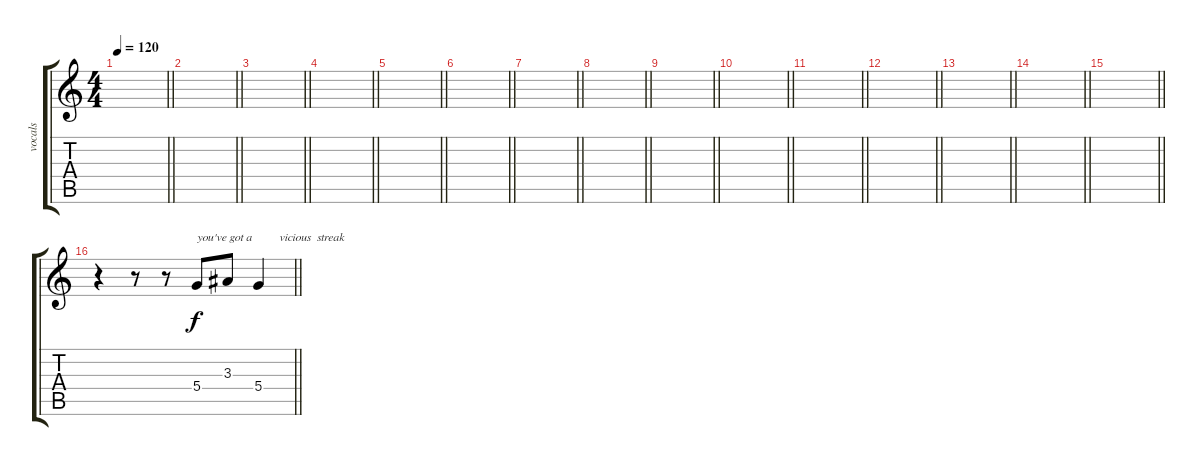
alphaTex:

\track ("vocals" "vocals") {instrument electricguitarjazz}
\staff {score tabs}
\tuning (E4 B3 G3 D3 A2 E2) {hide}
\ts (4 4)
\tempo 120
\clef g2
\barLineRight lightlight
\ks c
|
\barLineRight lightlight
|
\barLineRight lightlight
|
\barLineRight lightlight
|
\barLineRight lightlight
|
\barLineRight lightlight
|
\barLineRight lightlight
|
\barLineRight lightlight
|
\barLineRight lightlight
|
\barLineRight lightlight
|
\barLineRight lightlight
|
\barLineRight lightlight
|
\barLineRight lightlight
|
\barLineRight lightlight
|
\barLineRight lightlight
|
\barLineRight lightlight
r.4 r.8 r.8 5.4.8{txt "you've got a         vicious  streak"} 3.3.8 5.4.4
